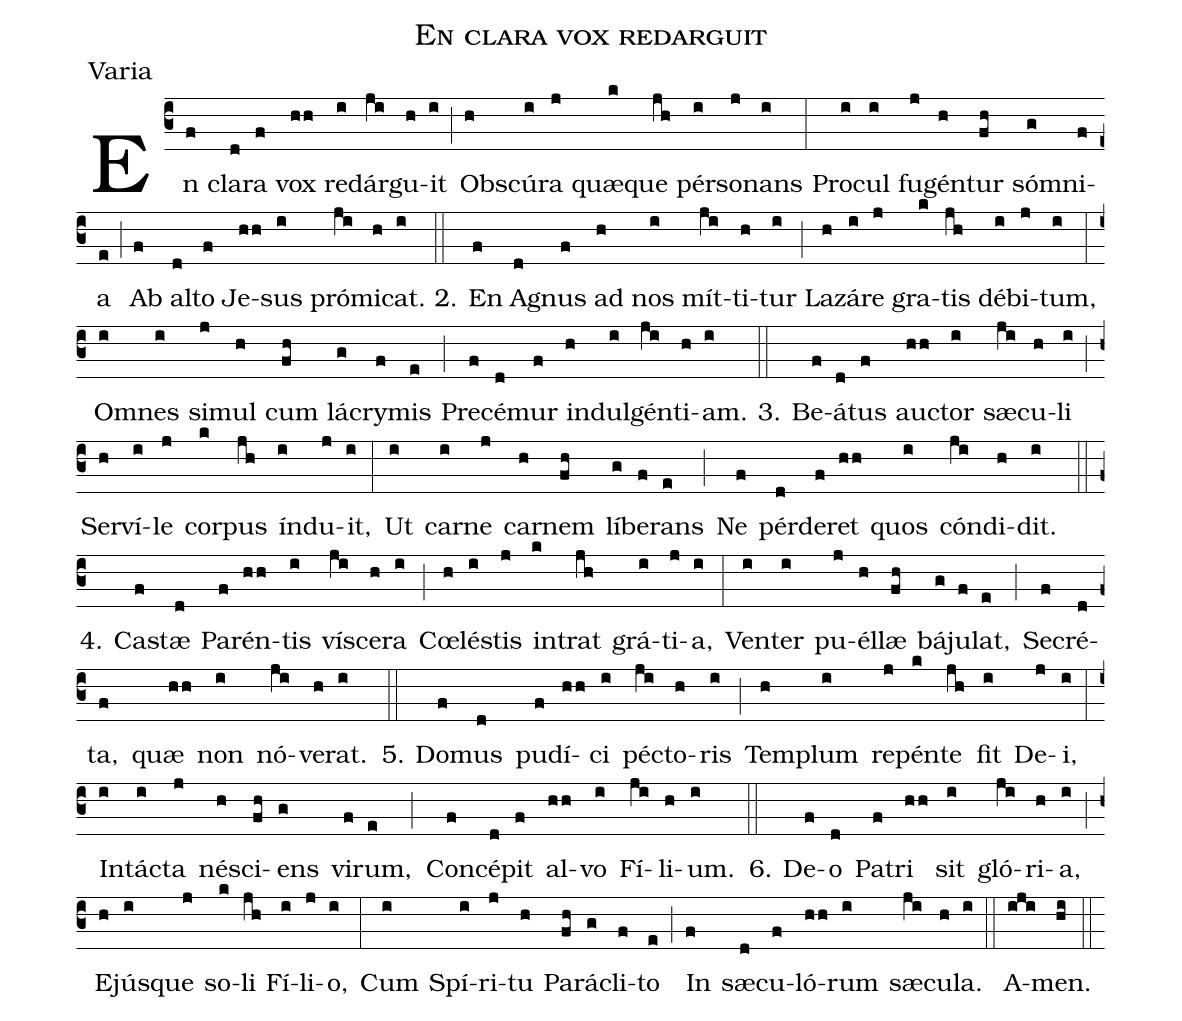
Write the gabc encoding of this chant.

name:En clara vox redarguit;
office-part:Varia;
%%
(c3)En(f) cla(d)ra(f) vox(hh) red(i)ár(ji)gu(h)it(i) (;) Obs(h)cú(i)ra(j) quæ(k)que(jh) pér(i)so(j)nans(i) (:) Pro(i)cul(i) fu(j)gén(h)tur(fh) sóm(g)ni(f)a(e) (;) Ab(f) al(d)to(f) Je(hh)sus(i) pró(ji)mi(h)cat.(i) (::) 2. En(f) A(d)gnus(f) ad(h) nos(i) mít(ji)ti(h)tur(i) (;) La(h)zá(i)re(j) gra(k)tis(jh) dé(i)bi(j)tum,(i) (:) Om(i)nes(i) si(j)mul(h) cum(fh) lá(g)cry(f)mis(e) (;) Pre(f)cé(d)mur(f) in(h)dul(i)gén(ji)ti(h)am.(i) (::) 3. Be(f)á(d)tus(f) au(hh)ctor(i) sæ(ji)cu(h)li(i) (;) Ser(h)ví(i)le(j) cor(k)pus(jh) ín(i)du(j)it,(i) (:) Ut(i) car(i)ne(j) car(h)nem(fh) lí(g)be(f)rans(e) (;) Ne(f) pér(d)de(f)ret(hh) quos(i) cón(ji)di(h)dit.(i) (::) 4. Ca(f)stæ(d) Pa(f)rén(hh)tis(i) ví(ji)sce(h)ra(i) (;) Cœ(h)lé(i)stis(j) in(k)trat(jh) grá(i)ti(j)a,(i) (:) Ven(i)ter(i) pu(j)él(h)læ(fh) bá(g)ju(f)lat,(e) (;) Se(f)cré(d)ta,(f) quæ(hh) non(i) nó(ji)ve(h)rat.(i) (::) 5. Do(f)mus(d) pu(f)dí(hh)ci(i) pé(ji)cto(h)ris(i) (;) Tem(h)plum(i) re(j)pén(k)te(jh) fit(i) De(j)i,(i) (:) In(i)tá(i)cta(j) né(h)sci(fh)ens(g) vi(f)rum,(e) (;) Con(f)cé(d)pit(f) al(hh)vo(i) Fí(ji)li(h)um.(i) (::) 6. De(f)o(d) Pa(f)tri(hh) sit(i) gló(ji)ri(h)a,(i) (;) E(h)jús(i)que(j) so(k)li(jh) Fí(i)li(j)o,(i) (:) Cum(i) Spí(i)ri(j)tu(h) Pa(fh)rá(g)cli(f)to(e) (;) In(f) sæ(d)cu(f)ló(hh)rum(i) sæ(ji)cu(h)la.(i) (::) A(iji)men.(hi) (::)
